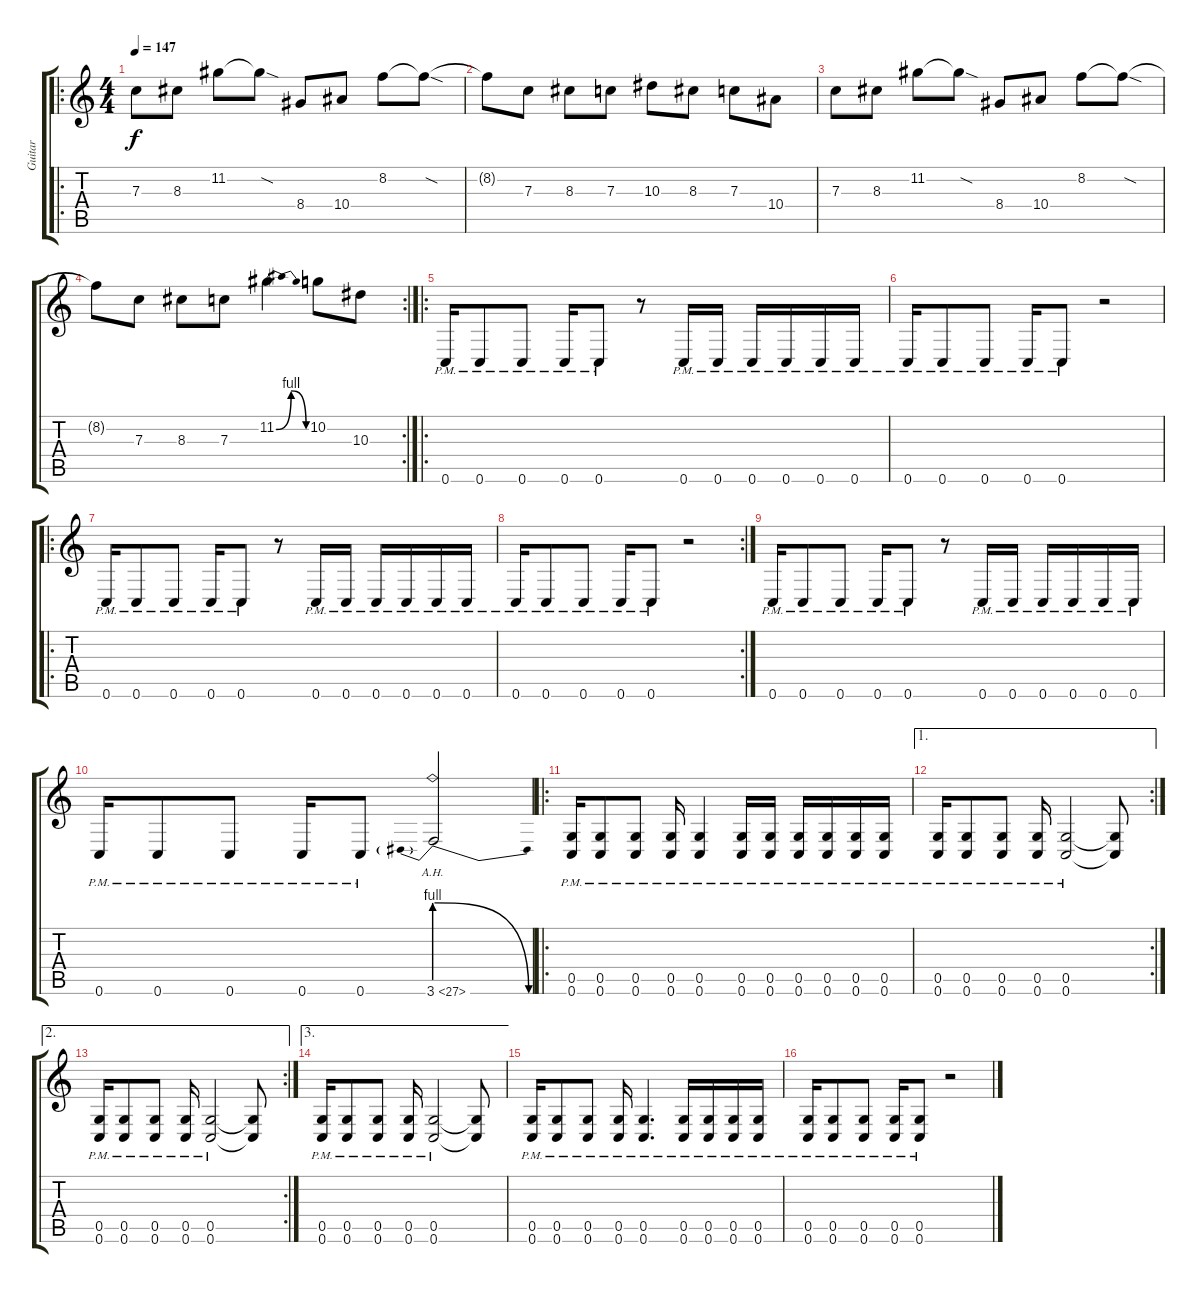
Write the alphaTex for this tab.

\track ("Guitar" "Guitar") {instrument overdrivenguitar}
\staff {score tabs}
\tuning (D4 A3 F3 C3 G2 C2) {hide}
\ro
\ts (4 4)
\tempo 147
\clef g2
\ks c
7.3.8{dy f} 8.3.8 11.2.8 11.2{sod t}.8 8.4.8 10.4.8 8.2.8 8.2{sod t}.8 |
8.2{t}.8 7.3.8 8.3.8 7.3.8 10.3.8 8.3.8 7.3.8 10.4.8 |
7.3.8 8.3.8 11.2.8 11.2{sod t}.8 8.4.8 10.4.8 8.2.8 8.2{sod t}.8 |
\rc 2
8.2{t}.8 7.3.8 8.3.8 7.3.8 11.2{be (bendrelease 0 0 20 4 30 4 60 0)}.4 10.2.8 10.3.8 |
\ro
0.6{pm}.16 0.6{pm}.8 0.6{pm}.8 0.6{pm}.16 0.6{pm}.8 r.8 0.6{pm}.16 0.6{pm}.16 0.6{pm}.16 0.6{pm}.16 0.6{pm}.16 0.6{pm}.16 |
0.6{pm}.16 0.6{pm}.8 0.6{pm}.8 0.6{pm}.16 0.6{pm}.8 r.2 |
\ro
0.6{pm}.16 0.6{pm}.8 0.6{pm}.8 0.6{pm}.16 0.6{pm}.8 r.8 0.6{pm}.16 0.6{pm}.16 0.6{pm}.16 0.6{pm}.16 0.6{pm}.16 0.6{pm}.16 |
\rc 2
0.6{pm}.16 0.6{pm}.8 0.6{pm}.8 0.6{pm}.16 0.6{pm}.8 r.2 |
0.6{pm}.16 0.6{pm}.8 0.6{pm}.8 0.6{pm}.16 0.6{pm}.8 r.8 0.6{pm}.16 0.6{pm}.16 0.6{pm}.16 0.6{pm}.16 0.6{pm}.16 0.6{pm}.16 |
0.6{pm}.16 0.6{pm}.8 0.6{pm}.8 0.6{pm}.16 0.6{pm}.8 3.6{be (prebendrelease 0 4 60 0) ah 24}.2 |
\ro
(0.5{pm} 0.6{pm}).16 (0.5{pm} 0.6{pm}).8 (0.5{pm} 0.6{pm}).8 (0.5{pm} 0.6{pm}).16 (0.5{pm} 0.6{pm}).4 (0.5{pm} 0.6{pm}).16 (0.5{pm} 0.6{pm}).16 (0.5{pm} 0.6{pm}).16 (0.5{pm} 0.6{pm}).16 (0.5{pm} 0.6{pm}).16 (0.5{pm} 0.6{pm}).16 |
\ae 1
\rc 2
(0.5{pm} 0.6{pm}).16 (0.5{pm} 0.6{pm}).8 (0.5{pm} 0.6{pm}).8 (0.5{pm} 0.6{pm}).16 (0.5{pm} 0.6{pm}).2 (0.5{t} 0.6{t}).8 |
\ae 2
\rc 2
(0.5{pm} 0.6{pm}).16 (0.5{pm} 0.6{pm}).8 (0.5{pm} 0.6{pm}).8 (0.5{pm} 0.6{pm}).16 (0.5{pm} 0.6{pm}).2 (0.5{t} 0.6{t}).8 |
\ae 3
(0.5{pm} 0.6{pm}).16 (0.5{pm} 0.6{pm}).8 (0.5{pm} 0.6{pm}).8 (0.5{pm} 0.6{pm}).16 (0.5{pm} 0.6{pm}).2 (0.5{t} 0.6{t}).8 |
(0.5{pm} 0.6{pm}).16 (0.5{pm} 0.6{pm}).8 (0.5{pm} 0.6{pm}).8 (0.5{pm} 0.6{pm}).16 (0.5{pm} 0.6{pm}).4{d} (0.5{pm} 0.6{pm}).16 (0.5{pm} 0.6{pm}).16 (0.5{pm} 0.6{pm}).16 (0.5{pm} 0.6{pm}).16 |
(0.5{pm} 0.6{pm}).16 (0.5{pm} 0.6{pm}).8 (0.5{pm} 0.6{pm}).8 (0.5{pm} 0.6{pm}).16 (0.5{pm} 0.6{pm}).8 r.2
